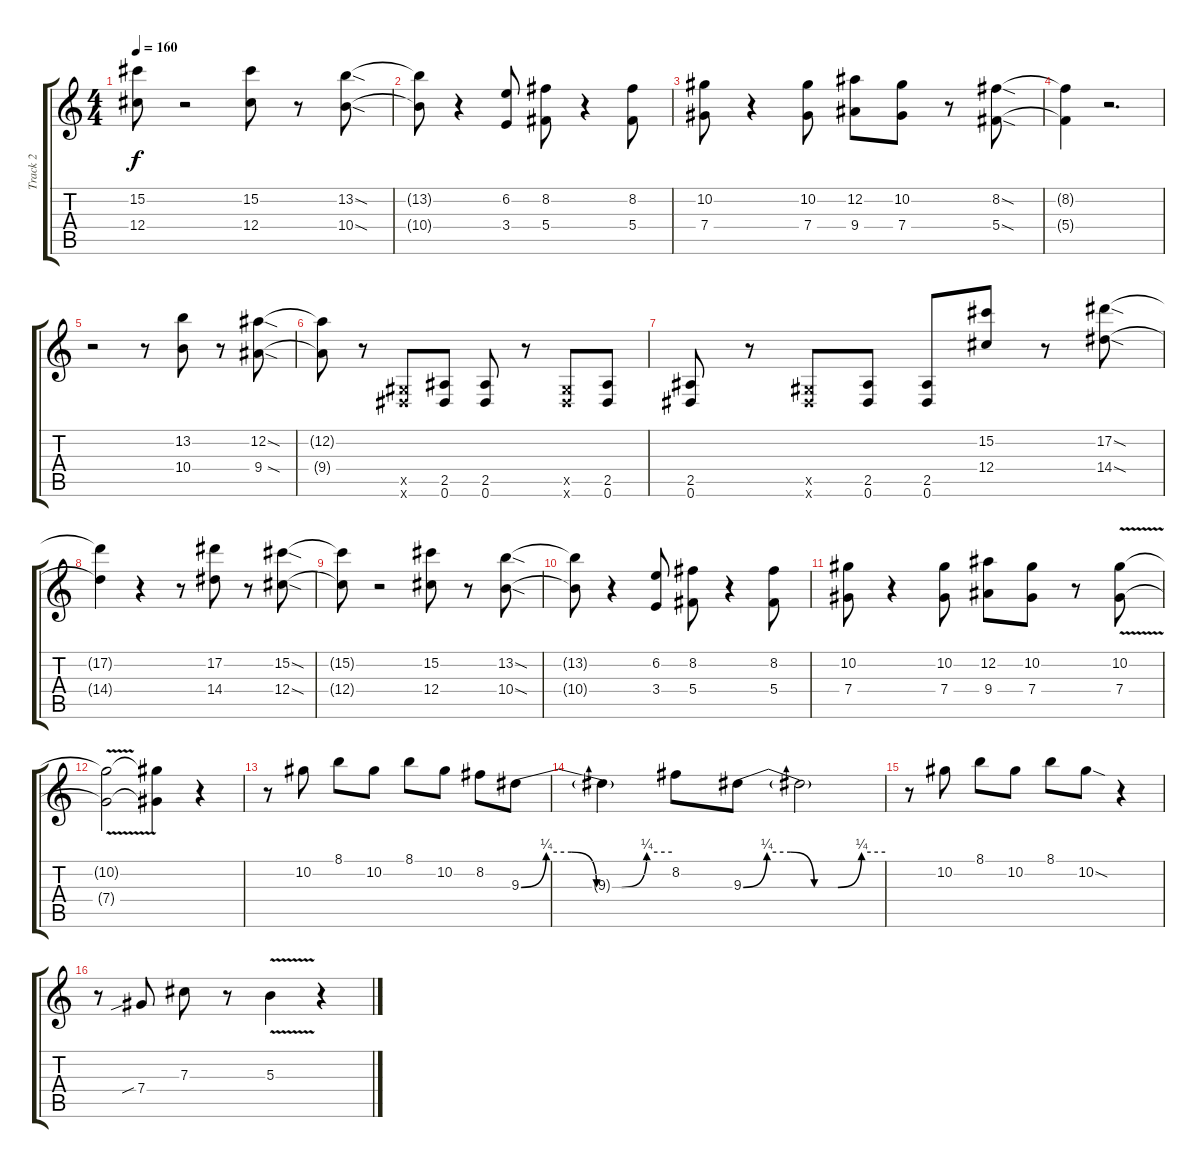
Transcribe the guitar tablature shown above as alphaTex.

\track ("Track 2" "Track 2") {instrument overdrivenguitar}
\staff {score tabs}
\tuning (Eb4 Bb3 Gb3 Db3 Ab2 Eb2) {hide}
\ts (4 4)
\tempo 160
\clef g2
\ks c
(15.2{t} 12.4{t}).8{dy f} r.2 (15.2 12.4).8 r.8 (13.2{sod} 10.4{sod}).8 |
(13.2{t} 10.4{t}).8 r.4 (6.2 3.4).8 (8.2 5.4).8 r.4 (8.2 5.4).8 |
(10.2 7.4).8 r.4 (10.2 7.4).8 (12.2 9.4).8 (10.2 7.4).8 r.8 (8.2{sod} 5.4{sod}).8 |
(8.2{t} 5.4{t}).4 r.2{d} |
r.2 r.8 (13.2 10.4).8 r.8 (12.2{sod} 9.4{sod}).8 |
(12.2{t} 9.4{t}).8 r.8 (0.5{x} 0.6{x}).8 (2.5 0.6).8 (2.5 0.6).8 r.8 (0.5{x} 0.6{x}).8 (2.5 0.6).8 |
(2.5 0.6).8 r.8 (0.5{x} 0.6{x}).8 (2.5 0.6).8 (2.5 0.6).8 (15.2 12.4).8 r.8 (17.2{sod} 14.4{sod}).8 |
(17.2{t} 14.4{t}).4 r.4 r.8 (17.2 14.4).8 r.8 (15.2{sod} 12.4{sod}).8 |
(15.2{t} 12.4{t}).8 r.2 (15.2 12.4).8 r.8 (13.2{sod} 10.4{sod}).8 |
(13.2{t} 10.4{t}).8 r.4 (6.2 3.4).8 (8.2 5.4).8 r.4 (8.2 5.4).8 |
(10.2 7.4).8 r.4 (10.2 7.4).8 (12.2 9.4).8 (10.2 7.4).8 r.8 (10.2{v} 7.4{v}).8 |
(10.2{t} 7.4{t}).2 (10.2{t} 7.4{t}).4 r.4 |
r.8 10.2.8 8.1.8 10.2.8 8.1.8 10.2.8 8.2.8 9.3{be (custom 0 0 10 1 20 1 30 0 40 0 50 1 60 1)}.8 |
9.3{t}.4 8.2.8 9.3{be (custom 0 0 10 1 20 1 30 0 40 0 50 1 60 1)}.8 9.3{t}.2 |
r.8 10.2.8 8.1.8 10.2.8 8.1.8 10.2{sod}.8 r.4 |
r.8 7.4{sib}.8 7.3.8 r.8 5.3{v}.4 r.4
